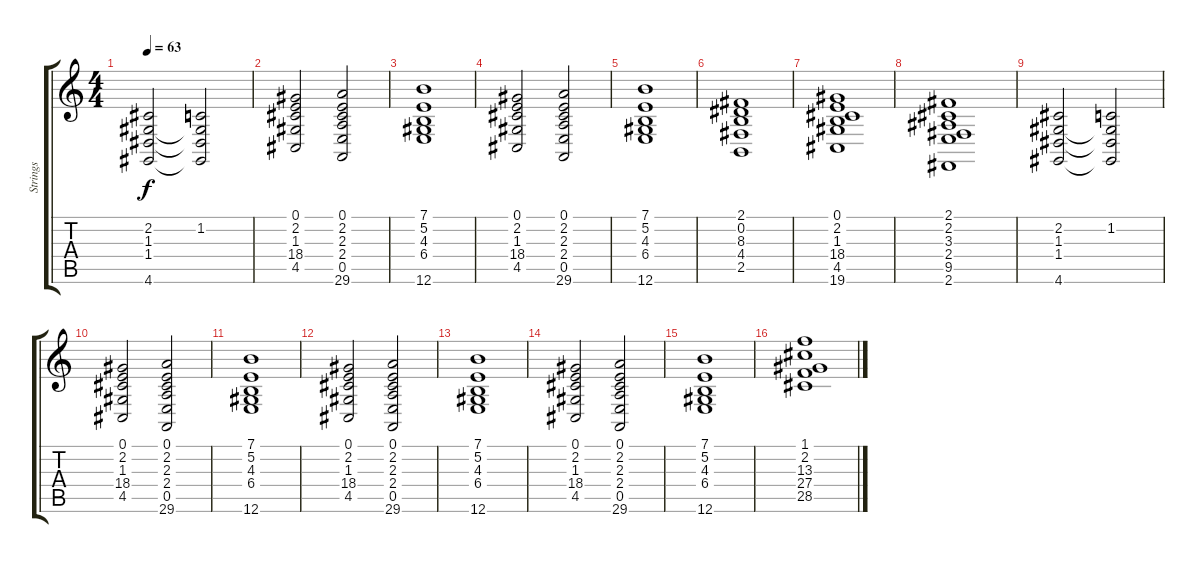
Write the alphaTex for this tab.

\track ("Strings" "Strings") {instrument stringensemble2}
\staff {score tabs}
\tuning (E4 B3 G3 D3 A2 E2) {hide}
\ts (4 4)
\tempo 63
\clef g2
\ks c
(2.2 1.3 1.4 4.6).2{dy f} (1.2 1.3{t} 1.4{t} 4.6{t}).2 |
(0.1 2.2 1.3 18.4 4.5).2 (0.1 2.2 2.3 2.4 0.5 29.6).2 |
(7.1 5.2 4.3 6.4 12.6).1 |
(0.1 2.2 1.3 18.4 4.5).2 (0.1 2.2 2.3 2.4 0.5 29.6).2 |
(7.1 5.2 4.3 6.4 12.6).1 |
(2.1 0.2 8.3 4.4 2.5).1 |
(0.1 2.2 1.3 18.4 4.5 19.6).1 |
(2.1 2.2 3.3 2.4 9.5 2.6).1 |
(2.2 1.3 1.4 4.6).2 (1.2 1.3{t} 1.4{t} 4.6{t}).2 |
(0.1 2.2 1.3 18.4 4.5).2 (0.1 2.2 2.3 2.4 0.5 29.6).2 |
(7.1 5.2 4.3 6.4 12.6).1 |
(0.1 2.2 1.3 18.4 4.5).2 (0.1 2.2 2.3 2.4 0.5 29.6).2 |
(7.1 5.2 4.3 6.4 12.6).1 |
(0.1 2.2 1.3 18.4 4.5).2 (0.1 2.2 2.3 2.4 0.5 29.6).2 |
(7.1 5.2 4.3 6.4 12.6).1 |
(1.1 2.2 13.3 27.4 28.5).1
